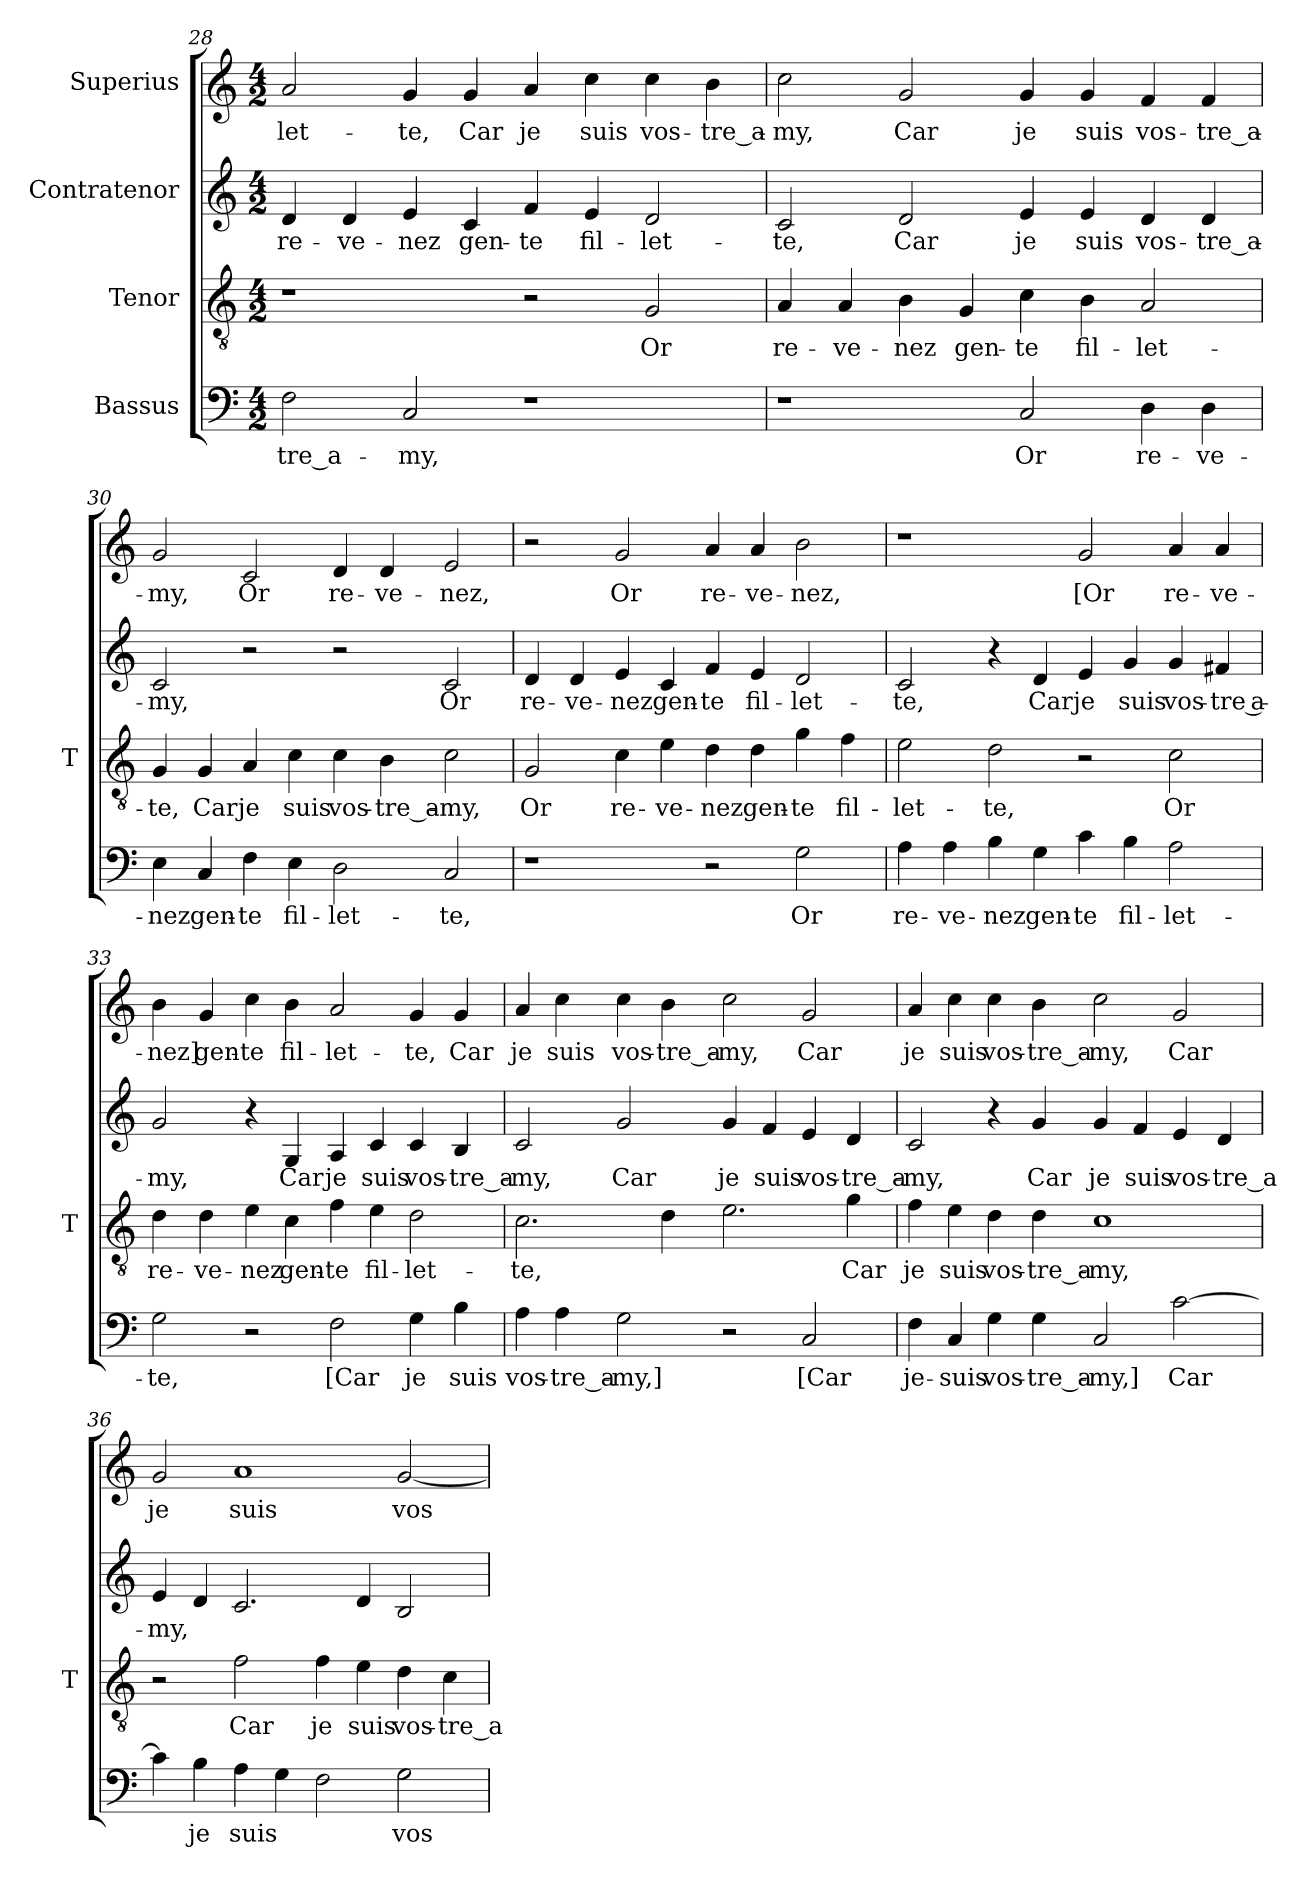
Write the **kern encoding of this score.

**kern	**text	**kern	**text	**kern	**text	**kern	**text
*part4	*part4	*part3	*part3	*part2	*part2	*part1	*part1
*staff4	*staff4	*staff3	*staff3	*staff2	*staff2	*staff1	*staff1
*I"Bassus	*	*I"Tenor	*	*I"Contratenor	*	*I"Superius	*
*	*	*I'T	*	*	*	*	*
*clefF4	*	*clefGv2	*	*clefG2	*	*clefG2	*
*k[]	*	*k[]	*	*k[]	*	*k[]	*
*M4/2	*	*M4/2	*	*M4/2	*	*M4/2	*
=28	=28	=28	=28	=28	=28	=28	=28
2F	tre_a-	1r	.	4d	re-	2a	let-
.	.	.	.	4d	ve-	.	.
2C	-my,	.	.	4e	-nez	4g	-te,
.	.	.	.	4c	gen-	4g	-Car
1r	.	2r	.	4f	-te	4a	-je
.	.	.	.	4e	fil-	4cc	-suis
.	.	2G	-Or	2d	let-	4cc	vos-
.	.	.	.	.	.	4b	tre_a-
=29	=29	=29	=29	=29	=29	=29	=29
1r	.	4A	re-	2c	-te,	2cc	-my,
.	.	4A	ve-	.	.	.	.
.	.	4B	-nez	2d	-Car	2g	-Car
.	.	4G	gen-	.	.	.	.
2C	-Or	4c	-te	4e	-je	4g	-je
.	.	4B	fil-	4e	-suis	4g	-suis
4D	re-	2A	let-	4d	vos-	4f	vos-
4D	ve-	.	.	4d	tre_a-	4f	tre_a-
=30	=30	=30	=30	=30	=30	=30	=30
4E	-nez	4G	-te,	2c	-my,	2g	-my,
4C	gen-	4G	-Car	.	.	.	.
4F	-te	4A	-je	2r	.	2c	-Or
4E	fil-	4c	-suis	.	.	.	.
2D	let-	4c	vos-	2r	.	4d	re-
.	.	4B	tre_a-	.	.	4d	ve-
2C	-te,	2c	-my,	2c	-Or	2e	-nez,
=31	=31	=31	=31	=31	=31	=31	=31
1r	.	2G	-Or	4d	re-	2r	.
.	.	.	.	4d	ve-	.	.
.	.	4c	re-	4e	-nez	2g	-Or
.	.	4e	ve-	4c	gen-	.	.
2r	.	4d	-nez	4f	-te	4a	re-
.	.	4d	gen-	4e	fil-	4a	ve-
2G	-Or	4g	-te	2d	let-	2b	-nez,
.	.	4f	fil-	.	.	.	.
=32	=32	=32	=32	=32	=32	=32	=32
4A	re-	2e	let-	2c	-te,	1r	.
4A	ve-	.	.	.	.	.	.
4B	-nez	2d	-te,	4r	.	.	.
4G	gen-	.	.	4d	-Car	.	.
4c	-te	2r	.	4e	-je	2g	-[Or
4B	fil-	.	.	4g	-suis	.	.
2A	let-	2c	-Or	4g	vos-	4a	re-
.	.	.	.	4f#X	tre a-	4a	ve-
=33	=33	=33	=33	=33	=33	=33	=33
2G	-te,	4d	re-	2g	-my,	4b	-nez]
.	.	4d	ve-	.	.	4g	gen-
2r	.	4e	-nez	4r	.	4cc	-te
.	.	4c	gen-	4G	-Car	4b	fil-
2F	-[Car	4f	-te	4A	-je	2a	let-
.	.	4e	fil-	4c	-suis	.	.
4G	-je	2d	let-	4c	vos-	4g	-te,
4B	-suis	.	.	4B	tre_a-	4g	-Car
=34	=34	=34	=34	=34	=34	=34	=34
4A	vos-	2.c	-te,	2c	-my,	4a	-je
4A	tre_a-	.	.	.	.	4cc	-suis
2G	-my,]	.	.	2g	-Car	4cc	vos-
.	.	4d	.	.	.	4b	tre_a-
2r	.	2.e	.	4g	-je	2cc	-my,
.	.	.	.	4f	-suis	.	.
2C	-[Car	.	.	4e	vos-	2g	-Car
.	.	4g	-Car	4d	tre_a-	.	.
=35	=35	=35	=35	=35	=35	=35	=35
4F	je-	4f	-je	2c	-my,	4a	-je
4C	-suis	4e	-suis	.	.	4cc	-suis
4G	vos-	4d	vos-	4r	.	4cc	vos-
4G	tre_a-	4d	tre_a-	4g	-Car	4b	tre_a-
2C	-my,]	1c	-my,	4g	-je	2cc	-my,
.	.	.	.	4f	-suis	.	.
[2c	-Car	.	.	4e	vos-	2g	-Car
.	.	.	.	4d	tre_a-	.	.
=36	=36	=36	=36	=36	=36	=36	=36
4c]	.	2r	.	4e	-my,	2g	-je
4B	-je	.	.	4d	.	.	.
4A	-suis	2f	-Car	2.c	.	1a	-suis
4G	.	.	.	.	.	.	.
2F	.	4f	-je	.	.	.	.
.	.	4e	-suis	4d	.	.	.
2G	vos-	4d	vos-	2B	.	[2g	vos-
.	.	4c	tre_a-	.	.	.	.
=	=	=	=	=	=	=	=
*-	*-	*-	*-	*-	*-	*-	*-
